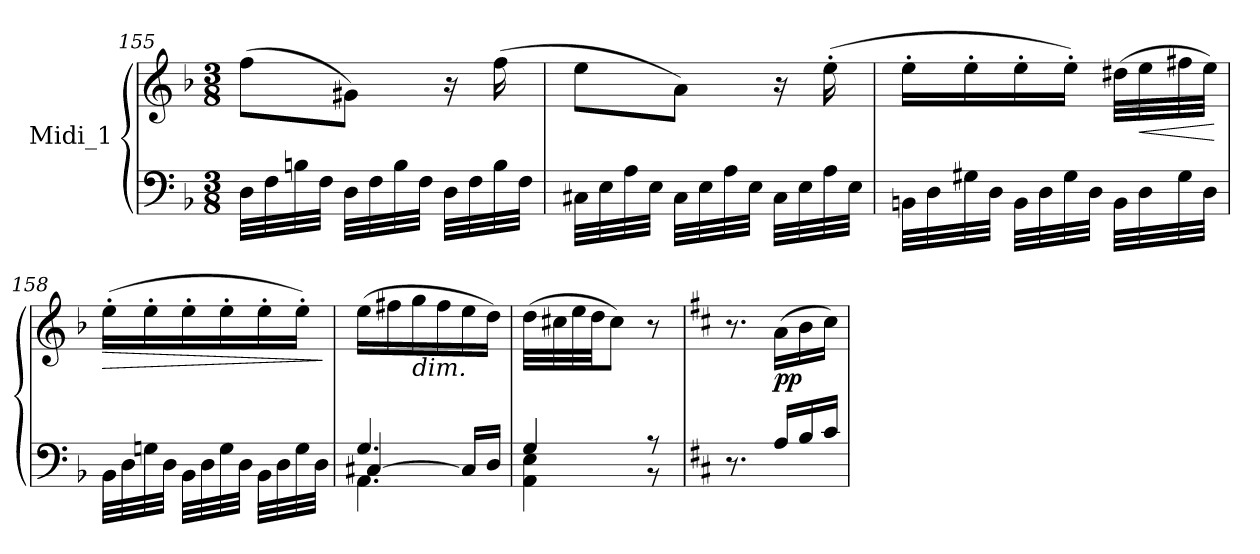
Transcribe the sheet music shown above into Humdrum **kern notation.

**kern	**kern	**dynam
*part1	*part1	*part1
*staff2	*staff1	*staff1/2
*I"Midi_1	*	*
*clefF4	*clefG2	*
*k[b-]	*k[b-]	*
*F:	*F:	*
*M3/8	*M3/8	*
=155	=155	=155
32D\LLL	(8ff\L	.
32F\	.	.
32Bn\	.	.
32F\JJJ	.	.
32D\LLL	8g#X\J)	.
32F\	.	.
32B\	.	.
32F\JJJ	.	.
32D\LLL	16r	.
32F\	.	.
32B\	(>16ff\	.
32F\JJJ	.	.
=156	=156	=156
32C#X\LLL	8ee\L	.
32E\	.	.
32A\	.	.
32E\JJJ	.	.
32C#\LLL	8a\J)	.
32E\	.	.
32A\	.	.
32E\JJJ	.	.
32C#\LLL	16r	.
32E\	.	.
32A\	(>16ee'\	.
32E\JJJ	.	.
=157	=157	=157
32BBn\LLL	16ee'\LL	.
32D\	.	.
32G#X\	16ee'\	.
32D\JJJ	.	.
32BB\LLL	16ee'\	.
32D\	.	.
32G#\	16ee'\JJ)	.
32D\JJJ	.	.
32BB\LLL	(>32dd#X\LLL	.
!	!	!LO:HP:b
32D\	32ee\	<
32G#\	32ff#X\	.
32D\JJJ	32ee\JJJ)	.
.	.	[
=158	=158	=158
!	!	!LO:HP:b
32BB-i\LLL	(>16ee'\LL	>
32D\	.	.
32Gni\	16ee'\	.
32D\JJJ	.	.
32BB-\LLL	16ee'\	.
32D\	.	.
32G\	16ee'\	.
32D\JJJ	.	.
32BB-\LLL	16ee'\	.
32D\	.	.
32G\	16ee'\JJ)	.
32D\JJJ	.	.
.	.	]
=159	=159	=159
*^	*	*
*	*^	*	*
4.G/	4.AA\	[4C#X/	(>16ee\LL	.
.	.	.	16ff#X\	.
!	!	!	!LO:TX:b:i:t=dim.	!
.	.	.	16gg\	.
.	.	.	16ff#\	.
.	.	16C#/LL]	16ee\	.
.	.	16D/JJ	16dd\JJ)	.
*	*v	*v	*	*
!!LO:LB:g=z
=160	=160	=160	=160
4G/	4AA\ 4E\	(32dd\LLL	.
.	.	32cc#X\	.
.	.	32ee\	.
.	.	32dd\JJ	.
.	.	8cc#\J)	.
8r	8r	8r	.
*v	*v	*	*
=161	=161	=161
*k[f#c#]	*k[f#c#]	*
*D:	*D:	*
8.r	8.r	.
!	!	!LO:DY:b
16A/LL	(>16a\LL	pp
16B/	16b\	.
16c#/JJ	16cc#\JJ)	.
=	=	=
*-	*-	*-
